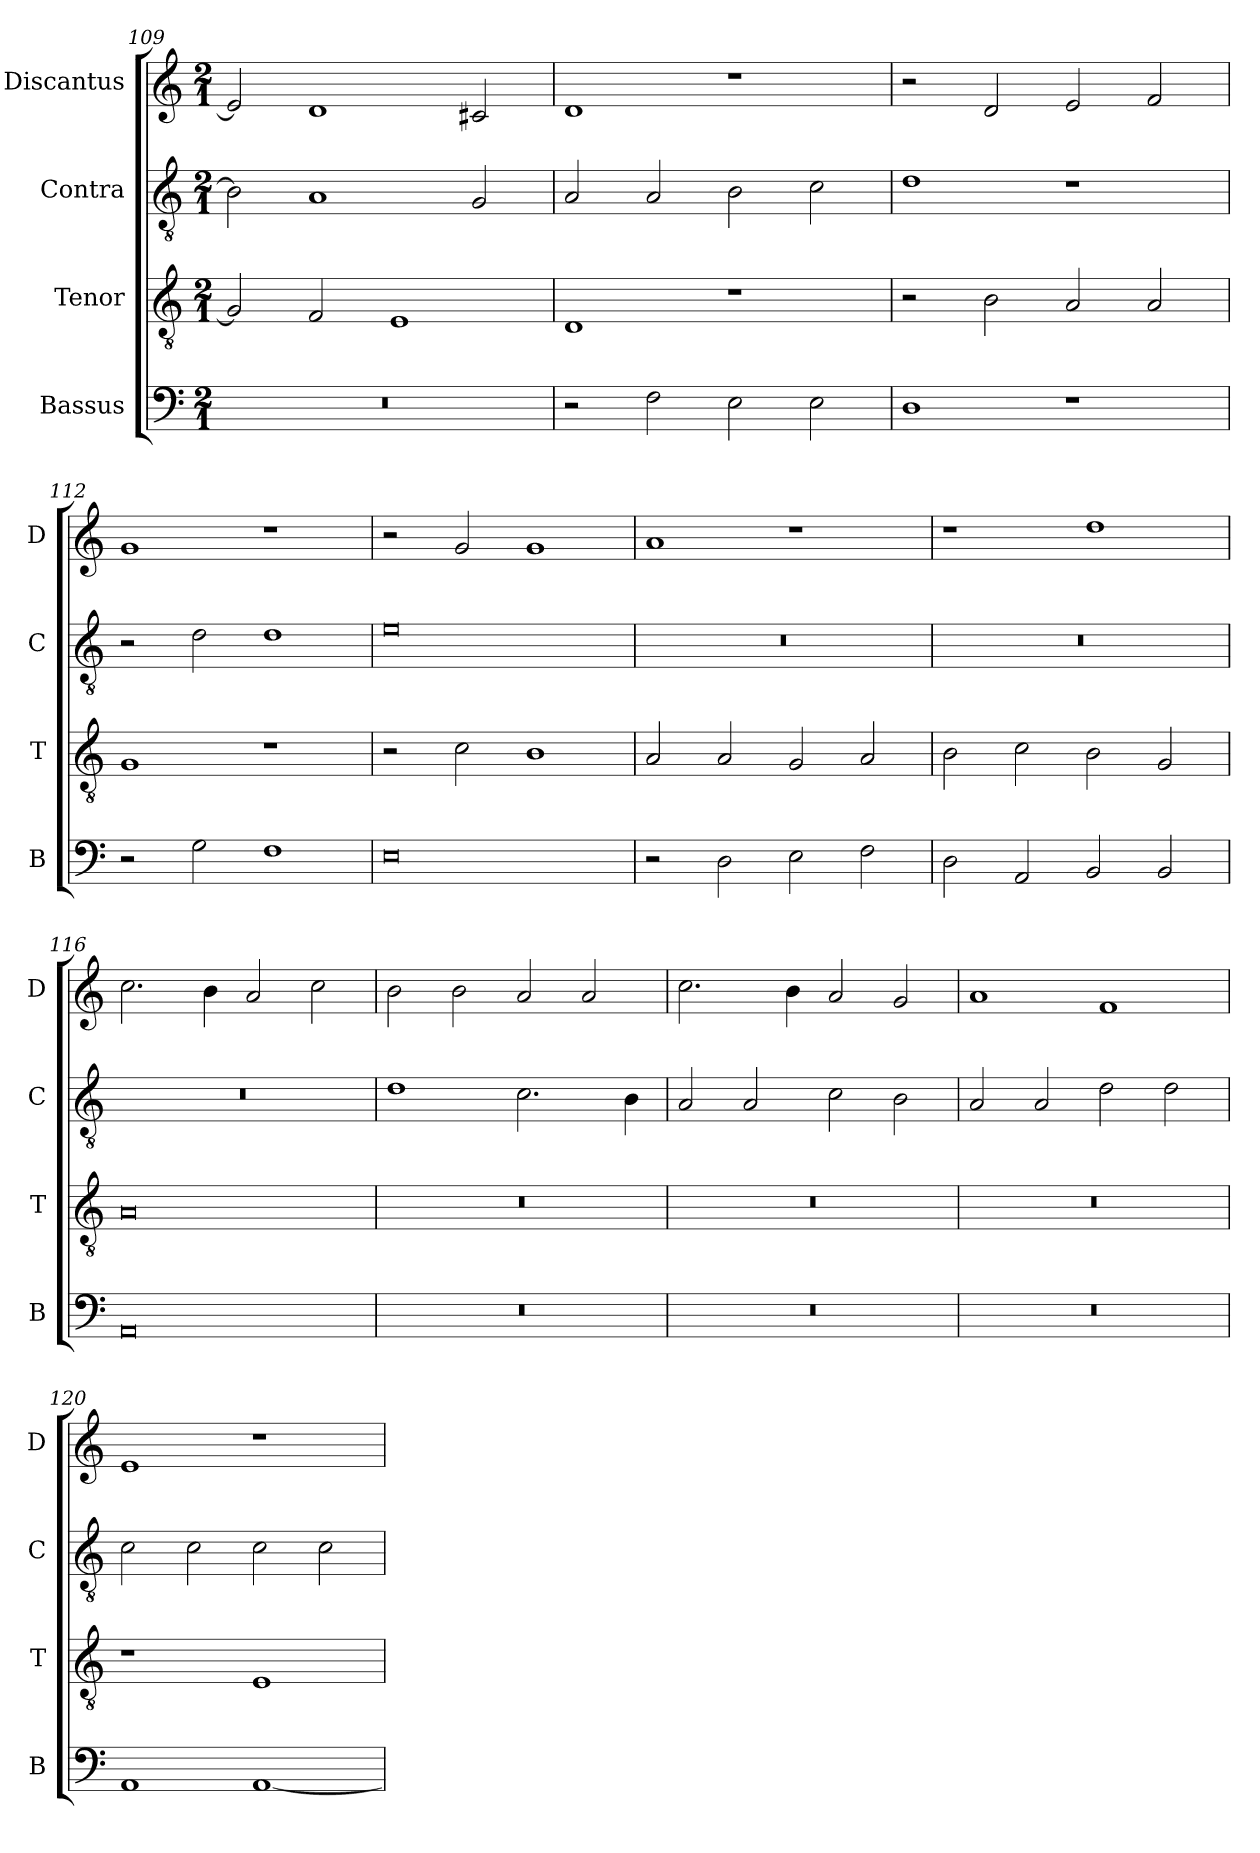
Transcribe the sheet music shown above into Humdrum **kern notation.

**kern	**kern	**kern	**kern
*part4	*part3	*part2	*part1
*staff4	*staff3	*staff2	*staff1
*I"Bassus	*I"Tenor	*I"Contra	*I"Discantus
*I'B	*I'T	*I'C	*I'D
*clefF4	*clefGv2	*clefGv2	*clefG2
*k[]	*k[]	*k[]	*k[]
*M2/1	*M2/1	*M2/1	*M2/1
=109	=109	=109	=109
0r	2G/]	2B\]	2e/]
.	2F/	1A	1d
.	1E	.	.
.	.	2G/	2c#X/
=110	=110	=110	=110
2r	1D	2A/	1d
2F\	.	2A/	.
2E\	1r	2B\	1r
2E\	.	2c\	.
=111	=111	=111	=111
1D	2r	1d	2r
.	2B\	.	2d/
1r	2A/	1r	2e/
.	2A/	.	2f/
=112	=112	=112	=112
2r	1G	2r	1g
2G\	.	2d\	.
1F	1r	1d	1r
=113	=113	=113	=113
0E	2r	0e	2r
.	2c\	.	2g/
.	1B	.	1g
=114	=114	=114	=114
2r	2A/	0r	1a
2D\	2A/	.	.
2E\	2G/	.	1r
2F\	2A/	.	.
=115	=115	=115	=115
2D\	2B\	0r	1r
2AA/	2c\	.	.
2BB/	2B\	.	1dd
2BB/	2G/	.	.
=116	=116	=116	=116
0AA	0A	0r	2.cc\
.	.	.	4b\
.	.	.	2a/
.	.	.	2cc\
=117	=117	=117	=117
0r	0r	1d	2b\
.	.	.	2b\
.	.	2.c\	2a/
.	.	.	2a/
.	.	4B\	.
=118	=118	=118	=118
0r	0r	2A/	2.cc\
.	.	2A/	.
.	.	.	4b\
.	.	2c\	2a/
.	.	2B\	2g/
=119	=119	=119	=119
0r	0r	2A/	1a
.	.	2A/	.
.	.	2d\	1f
.	.	2d\	.
=120	=120	=120	=120
1AA	1r	2c\	1e
.	.	2c\	.
[1AA	1E	2c\	1r
.	.	2c\	.
=	=	=	=
*-	*-	*-	*-
